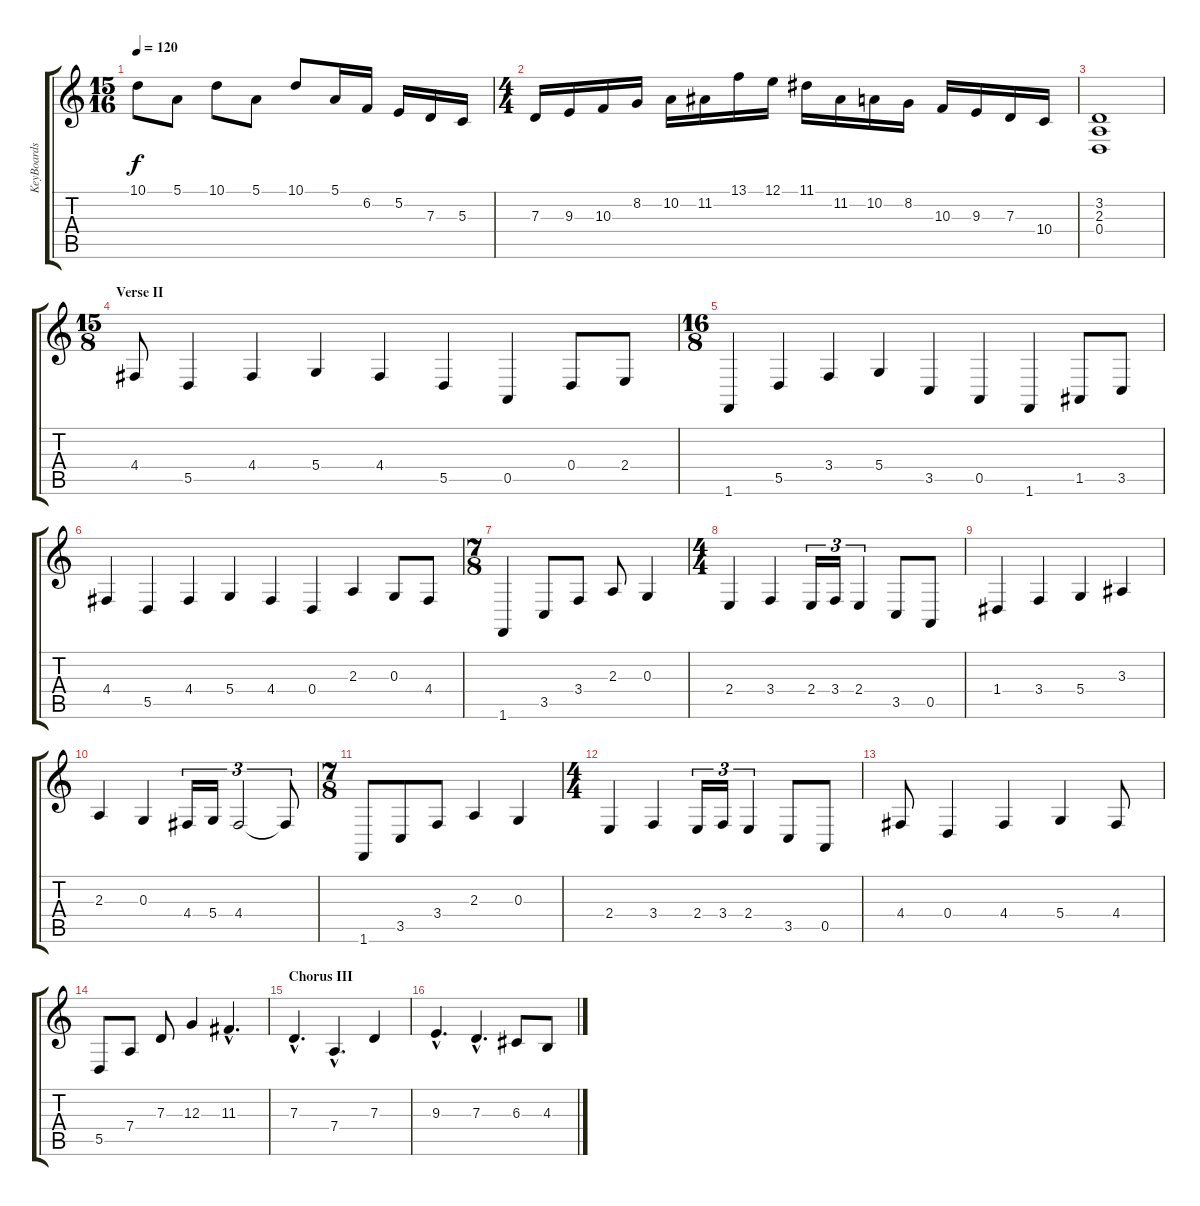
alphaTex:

\track ("KeyBoards" "KeyBoards") {instrument stringensemble1}
\staff {score tabs}
\tuning (E4 B3 G3 D3 A2 E2) {hide}
\ts (15 16)
\tempo 120
\clef g2
\ks c
10.1.8{dy f volume 12 instrument brightacousticpiano} 5.1.8 10.1.8 5.1.8 10.1.8 5.1.16 6.2.16 5.2.16 7.3.16 5.3.16 |
\ts (4 4)
7.3.16 9.3.16 10.3.16 8.2.16 10.2.16 11.2.16 13.1.16 12.1.16 11.1.16 11.2.16 10.2.16 8.2.16 10.3.16 9.3.16 7.3.16 10.4.16 |
(3.2 2.3 0.4).1{instrument harpsichord} |
\ts (15 8)
\section ("" "Verse II")
4.4.8{volume 13 instrument brightacousticpiano} 5.5.4 4.4.4 5.4.4 4.4.4 5.5.4 0.5.4 0.4.8 2.4.8 |
\ts (16 8)
1.6.4 5.5.4 3.4.4 5.4.4 3.5.4 0.5.4 1.6.4 1.5.8 3.5.8 |
4.4.4 5.5.4 4.4.4 5.4.4 4.4.4 0.4.4 2.3.4 0.3.8 4.4.8 |
\ts (7 8)
1.6.4 3.5.8 3.4.8 2.3.8 0.3.4 |
\ts (4 4)
2.4.4 3.4.4 2.4.16{tu (3 2)} 3.4.16{tu (3 2)} 2.4.4{tu (3 2)} 3.5.8 0.5.8 |
1.4.4 3.4.4 5.4.4 3.3.4 |
2.3.4 0.3.4 4.4.16{tu (3 2)} 5.4.16{tu (3 2)} 4.4.2{tu (3 2)} 4.4{t}.8{tu (3 2)} |
\ts (7 8)
1.6.8 3.5.8 3.4.8 2.3.4 0.3.4 |
\ts (4 4)
2.4.4 3.4.4 2.4.16{tu (3 2)} 3.4.16{tu (3 2)} 2.4.4{tu (3 2)} 3.5.8 0.5.8 |
4.4.8 0.4.4 4.4.4 5.4.4 4.4.8 |
5.5.8 7.4.8 7.3.8 12.3.4 11.3{hac}.4{d} |
\section ("" "Chorus III")
7.3{hac}.4{d volume 11 instrument overdrivenguitar} 7.4{hac}.4{d} 7.3.4 |
9.3{hac}.4{d} 7.3{hac}.4{d} 6.3.8 4.3.8
